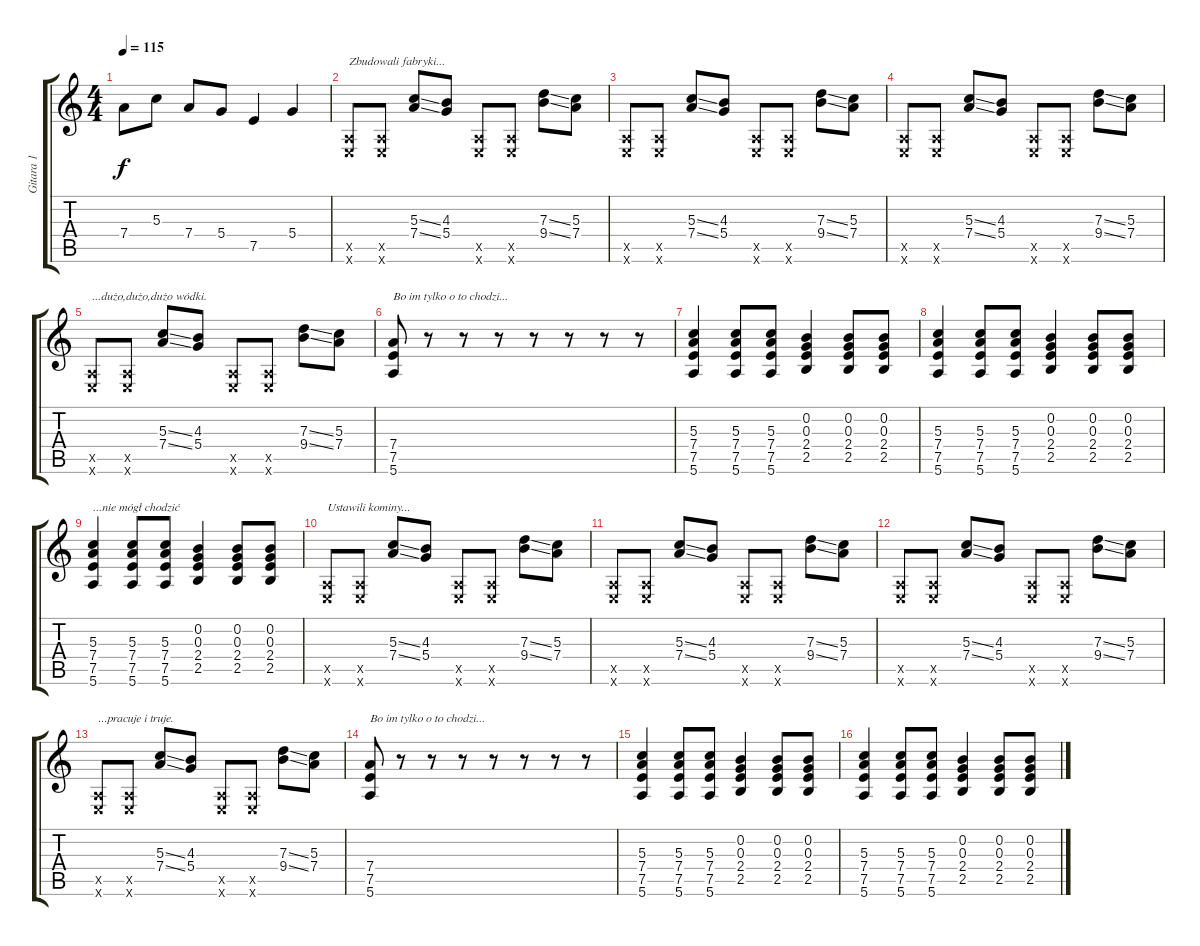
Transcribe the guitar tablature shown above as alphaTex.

\track ("Gitara 1" "Gitara 1") {instrument distortionguitar}
\staff {score tabs}
\tuning (E4 B3 G3 D3 A2 E2) {hide}
\ts (4 4)
\tempo 115
\clef g2
\ks c
7.4.8{dy f} 5.3.8 7.4.8 5.4.8 7.5.4 5.4.4{volume 0} |
(0.5{x} 0.6{x}).8{txt "Zbudowali fabryki..." volume 8} (0.5{x} 0.6{x}).8 (5.3{ss} 7.4{ss}).8 (4.3 5.4).8 (0.5{x} 0.6{x}).8 (0.5{x} 0.6{x}).8 (7.3{ss} 9.4{ss}).8 (5.3 7.4).8 |
(0.5{x} 0.6{x}).8{volume 8} (0.5{x} 0.6{x}).8 (5.3{ss} 7.4{ss}).8 (4.3 5.4).8 (0.5{x} 0.6{x}).8 (0.5{x} 0.6{x}).8 (7.3{ss} 9.4{ss}).8 (5.3 7.4).8 |
(0.5{x} 0.6{x}).8{volume 8} (0.5{x} 0.6{x}).8 (5.3{ss} 7.4{ss}).8 (4.3 5.4).8 (0.5{x} 0.6{x}).8 (0.5{x} 0.6{x}).8 (7.3{ss} 9.4{ss}).8 (5.3 7.4).8 |
(0.5{x} 0.6{x}).8{txt "...dużo,dużo,dużo wódki." volume 8} (0.5{x} 0.6{x}).8 (5.3{ss} 7.4{ss}).8 (4.3 5.4).8 (0.5{x} 0.6{x}).8 (0.5{x} 0.6{x}).8 (7.3{ss} 9.4{ss}).8 (5.3 7.4).8 |
(7.4 7.5 5.6).8{txt "Bo im tylko o to chodzi..." volume 13} r.8 r.8 r.8 r.8 r.8 r.8 r.8 |
(5.3 7.4 7.5 5.6).4 (5.3 7.4 7.5 5.6).8 (5.3 7.4 7.5 5.6).8 (0.2 0.3 2.4 2.5).4 (0.2 0.3 2.4 2.5).8 (0.2 0.3 2.4 2.5).8 |
(5.3 7.4 7.5 5.6).4 (5.3 7.4 7.5 5.6).8 (5.3 7.4 7.5 5.6).8 (0.2 0.3 2.4 2.5).4 (0.2 0.3 2.4 2.5).8 (0.2 0.3 2.4 2.5).8 |
(5.3 7.4 7.5 5.6).4{txt "...nie mógł chodzić"} (5.3 7.4 7.5 5.6).8 (5.3 7.4 7.5 5.6).8 (0.2 0.3 2.4 2.5).4 (0.2 0.3 2.4 2.5).8 (0.2 0.3 2.4 2.5).8 |
(0.5{x} 0.6{x}).8{txt "Ustawili kominy..." volume 8} (0.5{x} 0.6{x}).8 (5.3{ss} 7.4{ss}).8 (4.3 5.4).8 (0.5{x} 0.6{x}).8 (0.5{x} 0.6{x}).8 (7.3{ss} 9.4{ss}).8 (5.3 7.4).8 |
(0.5{x} 0.6{x}).8{volume 8} (0.5{x} 0.6{x}).8 (5.3{ss} 7.4{ss}).8 (4.3 5.4).8 (0.5{x} 0.6{x}).8 (0.5{x} 0.6{x}).8 (7.3{ss} 9.4{ss}).8 (5.3 7.4).8 |
(0.5{x} 0.6{x}).8{volume 8} (0.5{x} 0.6{x}).8 (5.3{ss} 7.4{ss}).8 (4.3 5.4).8 (0.5{x} 0.6{x}).8 (0.5{x} 0.6{x}).8 (7.3{ss} 9.4{ss}).8 (5.3 7.4).8 |
(0.5{x} 0.6{x}).8{txt "...pracuje i truje." volume 8} (0.5{x} 0.6{x}).8 (5.3{ss} 7.4{ss}).8 (4.3 5.4).8 (0.5{x} 0.6{x}).8 (0.5{x} 0.6{x}).8 (7.3{ss} 9.4{ss}).8 (5.3 7.4).8 |
(7.4 7.5 5.6).8{txt "Bo im tylko o to chodzi..." volume 13} r.8 r.8 r.8 r.8 r.8 r.8 r.8 |
(5.3 7.4 7.5 5.6).4 (5.3 7.4 7.5 5.6).8 (5.3 7.4 7.5 5.6).8 (0.2 0.3 2.4 2.5).4 (0.2 0.3 2.4 2.5).8 (0.2 0.3 2.4 2.5).8 |
(5.3 7.4 7.5 5.6).4 (5.3 7.4 7.5 5.6).8 (5.3 7.4 7.5 5.6).8 (0.2 0.3 2.4 2.5).4 (0.2 0.3 2.4 2.5).8 (0.2 0.3 2.4 2.5).8
